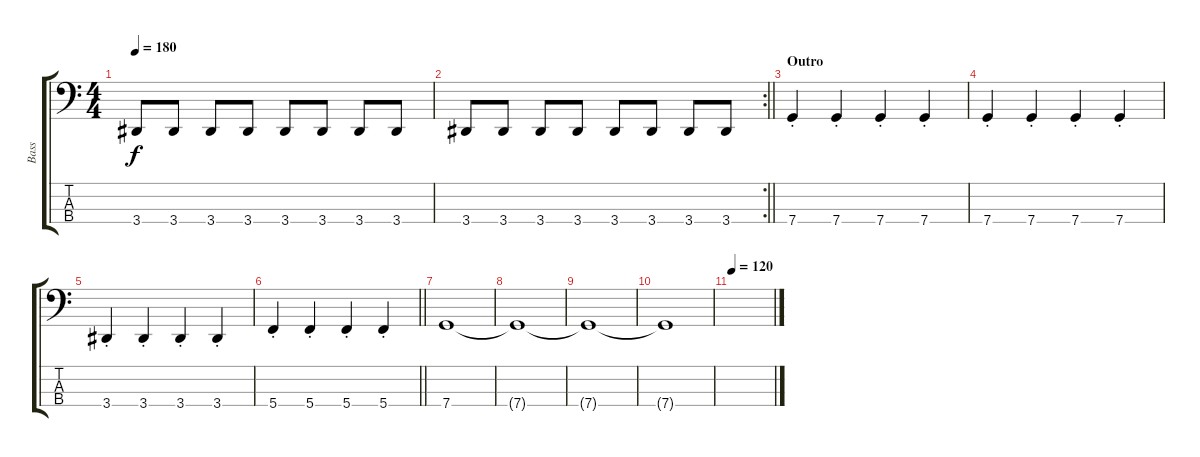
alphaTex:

\track ("Bass" "Bass") {instrument electricbassfinger}
\staff {score tabs}
\tuning (F2 C2 G1 C1) {hide}
\ts (4 4)
\tempo 180
\clef f4
\ks c
3.4.8{dy f} 3.4.8 3.4.8 3.4.8 3.4.8 3.4.8 3.4.8 3.4.8 |
\rc 2
\barLineRight lightlight
3.4.8 3.4.8 3.4.8 3.4.8 3.4.8 3.4.8 3.4.8 3.4.8 |
\section ("" "Outro")
7.4{st}.4 7.4{st}.4 7.4{st}.4 7.4{st}.4 |
7.4{st}.4 7.4{st}.4 7.4{st}.4 7.4{st}.4 |
3.4{st}.4 3.4{st}.4 3.4{st}.4 3.4{st}.4 |
\barLineRight lightlight
5.4{st}.4 5.4{st}.4 5.4{st}.4 5.4{st}.4 |
7.4.1 |
7.4{t}.1 |
7.4{t}.1 |
7.4{t}.1 |
\tempo 120
